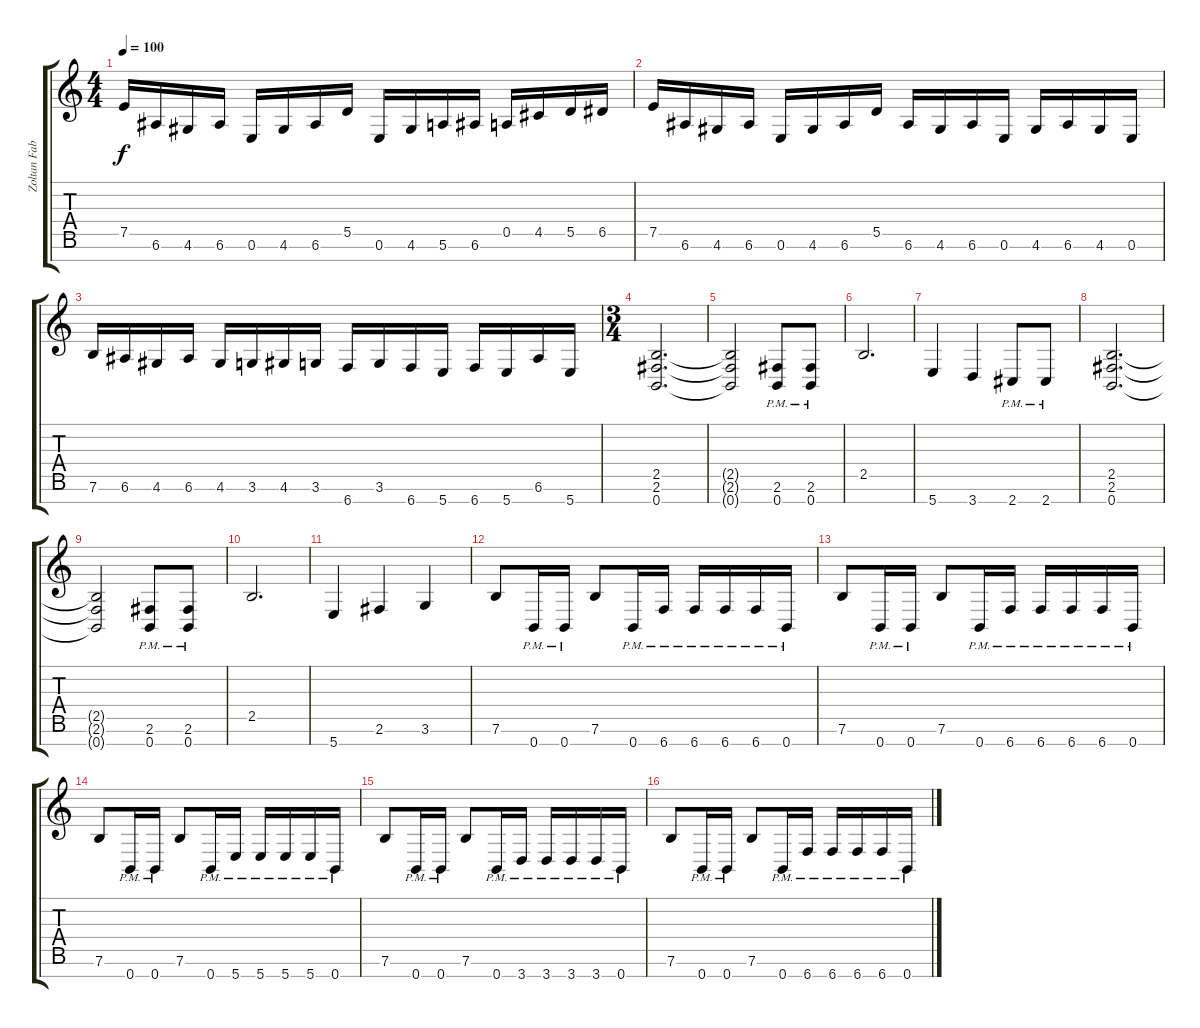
\track ("Zoltan Fabian" "Zoltan Fab") {instrument distortionguitar}
\staff {score tabs}
\tuning (E4 B3 G3 D3 A2 E2 B1) {hide}
\ts (4 4)
\tempo 100
\clef g2
\ks c
7.5.16{dy f} 6.6.16 4.6.16 6.6.16 0.6.16 4.6.16 6.6.16 5.5.16 0.6.16 4.6.16 5.6.16 6.6.16 0.5.16 4.5.16 5.5.16 6.5.16 |
7.5.16 6.6.16 4.6.16 6.6.16 0.6.16 4.6.16 6.6.16 5.5.16 6.6.16 4.6.16 6.6.16 0.6.16 4.6.16 6.6.16 4.6.16 0.6.16 |
7.6.16 6.6.16 4.6.16 6.6.16 4.6.16 3.6.16 4.6.16 3.6.16 6.7.16 3.6.16 6.7.16 5.7.16 6.7.16 5.7.16 6.6.16 5.7.16 |
\ts (3 4)
(2.5 2.6 0.7).2{d} |
(2.5{t} 2.6{t} 0.7{t}).2 (2.6{pm} 0.7{pm}).8 (2.6{pm} 0.7{pm}).8 |
2.5.2{d} |
5.7.4 3.7.4 2.7{pm}.8 2.7{pm}.8 |
(2.5 2.6 0.7).2{d} |
(2.5{t} 2.6{t} 0.7{t}).2 (2.6{pm} 0.7{pm}).8 (2.6{pm} 0.7{pm}).8 |
2.5.2{d} |
5.7.4 2.6.4 3.6.4 |
7.6.8 0.7{pm}.16 0.7{pm}.16 7.6.8 0.7{pm}.16 6.7{pm}.16 6.7{pm}.16 6.7{pm}.16 6.7{pm}.16 0.7{pm}.16 |
7.6.8 0.7{pm}.16 0.7{pm}.16 7.6.8 0.7{pm}.16 6.7{pm}.16 6.7{pm}.16 6.7{pm}.16 6.7{pm}.16 0.7{pm}.16 |
7.6.8 0.7{pm}.16 0.7{pm}.16 7.6.8 0.7{pm}.16 5.7{pm}.16 5.7{pm}.16 5.7{pm}.16 5.7{pm}.16 0.7{pm}.16 |
7.6.8 0.7{pm}.16 0.7{pm}.16 7.6.8 0.7{pm}.16 3.7{pm}.16 3.7{pm}.16 3.7{pm}.16 3.7{pm}.16 0.7{pm}.16 |
7.6.8 0.7{pm}.16 0.7{pm}.16 7.6.8 0.7{pm}.16 6.7{pm}.16 6.7{pm}.16 6.7{pm}.16 6.7{pm}.16 0.7{pm}.16
